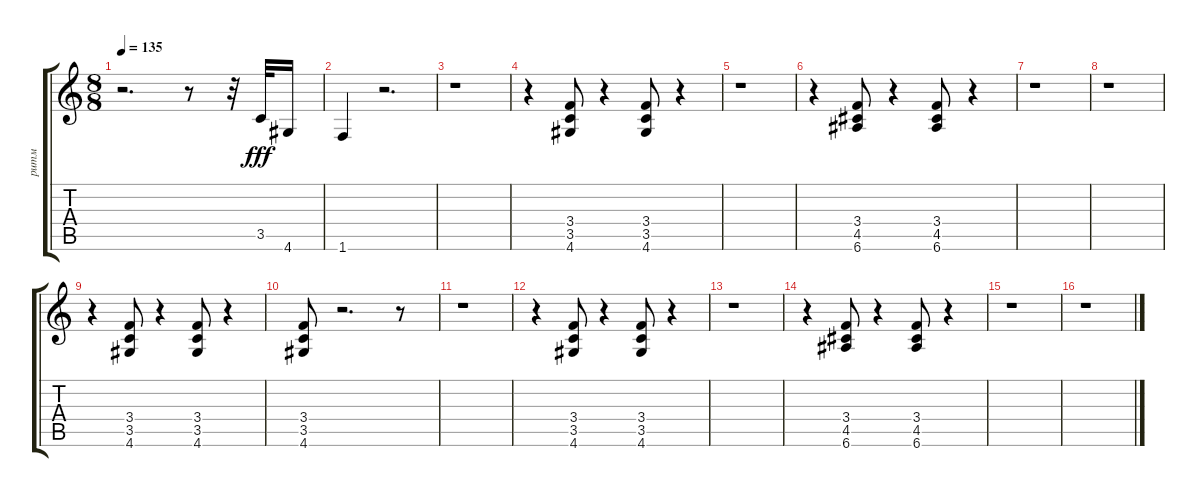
\track ("ритм" "ритм") {instrument distortionguitar}
\staff {score tabs}
\tuning (E4 B3 G3 D3 A2 E2) {hide}
\ts (8 8)
\tempo 135
\clef g2
\ks c
r.2{d dy fff instrument distortionguitar} r.8 r.32 3.5.32 4.6.16 |
1.6.4 r.2{d} |
r.1 |
r.4 (3.4 3.5 4.6).8 r.4 (3.4 3.5 4.6).8 r.4 |
r.1 |
r.4 (3.4 4.5 6.6).8 r.4 (3.4 4.5 6.6).8 r.4 |
r.1 |
r.1 |
r.4 (3.4 3.5 4.6).8 r.4 (3.4 3.5 4.6).8 r.4 |
(3.4 3.5 4.6).8 r.2{d} r.8 |
r.1 |
r.4 (3.4 3.5 4.6).8 r.4 (3.4 3.5 4.6).8 r.4 |
r.1 |
r.4 (3.4 4.5 6.6).8 r.4 (3.4 4.5 6.6).8 r.4 |
r.1 |
r.1
